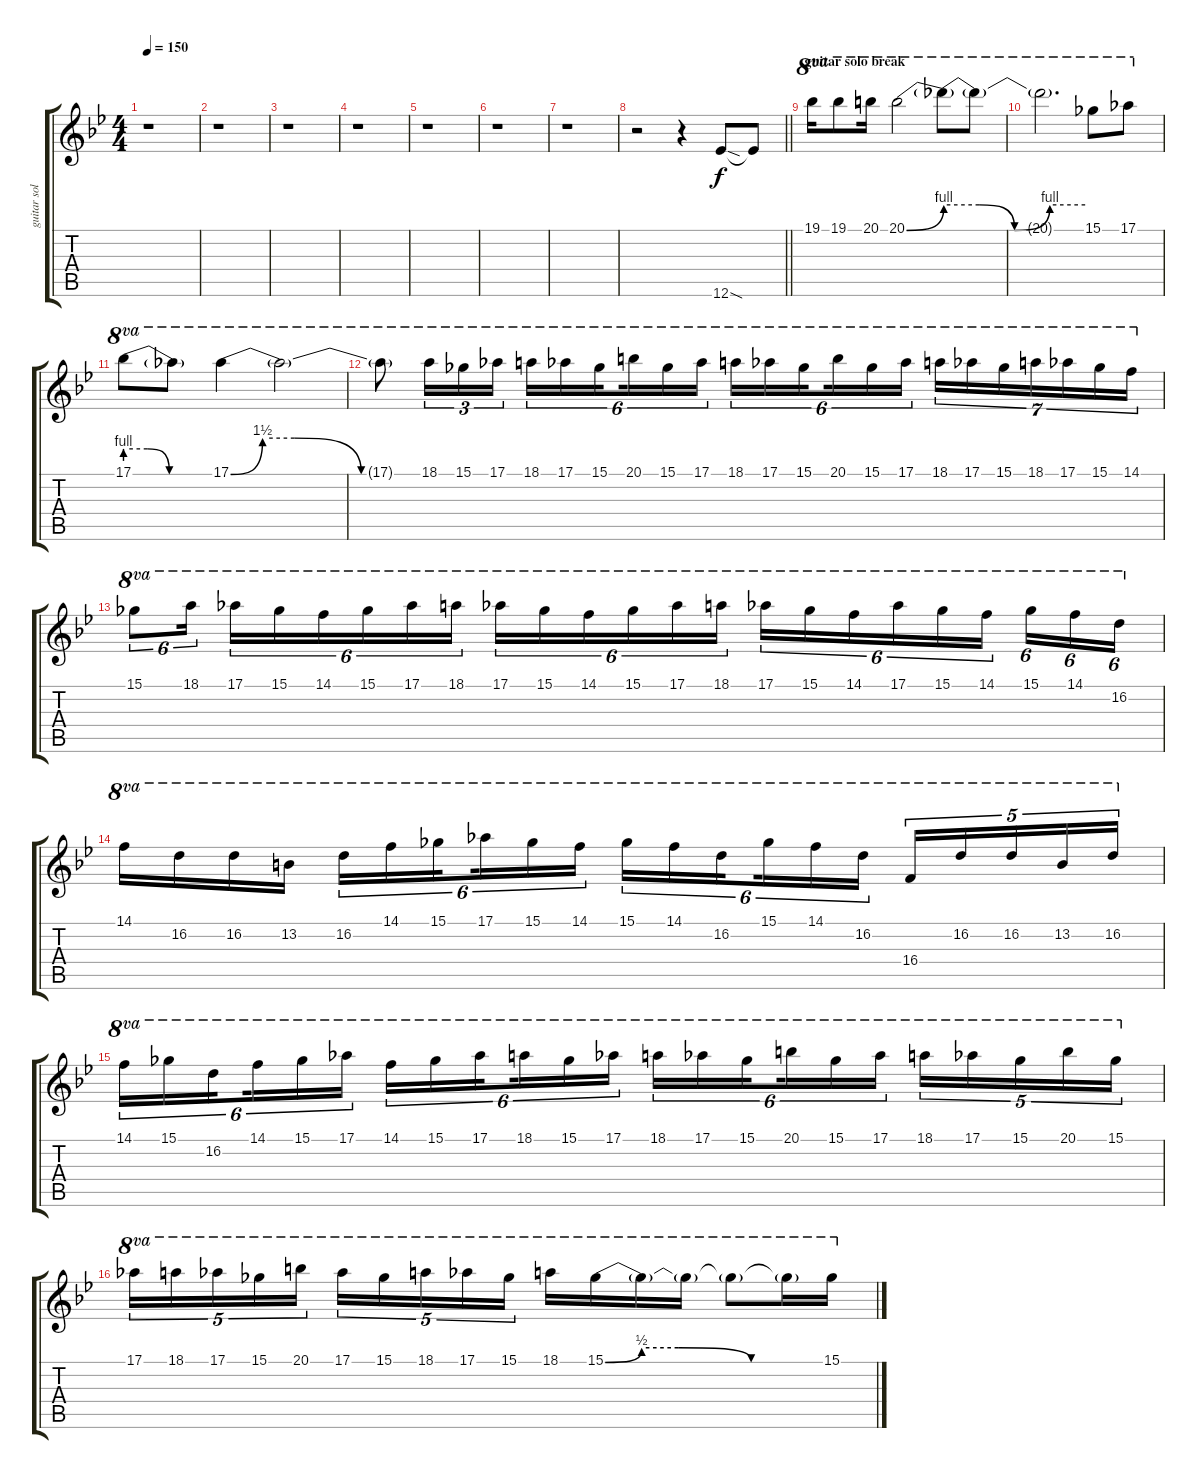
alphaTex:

\track ("guitar solo" "guitar sol") {instrument electricguitarmuted}
\staff {score tabs}
\tuning (Eb4 Bb3 Gb3 Db3 Ab2 Eb2) {hide}
\ts (4 4)
\tempo 150
\clef g2
\ks bb
r.1{dy f} |
r.1 |
r.1 |
r.1 |
r.1 |
r.1 |
r.1 |
\barLineRight lightlight
r.2 r.4 12.6{sod}.8 12.6{t}.8 |
\section ("" "guitar solo break")
19.1.16{ot 8va} 19.1.8{ot 8va} 20.1.16{ot 8va} 20.1{be (bend 0 0 60 4)}.2{ot 8va} 20.1{be (custom 0 4 15 4 30 0 45 4 60 4) t}.8{ot 8va} 20.1{t}.8{ot 8va} |
20.1{t}.2{d ot 8va} 15.1.8{ot 8va} 17.1.8{ot 8va} |
17.1{be (custom 0 4 15 4 30 0 60 0)}.8{ot 8va} 17.1{t}.8{ot 8va} 17.1{be (custom 0 0 10 6 20 6 41 0 60 0)}.4{ot 8va} 17.1{t}.2{ot 8va} |
17.1{t}.8{ot 8va} 18.1.16{tu (3 2) ot 8va} 15.1.16{tu (3 2) ot 8va} 17.1.16{tu (3 2) ot 8va} 18.1.16{tu (6 4) ot 8va} 17.1.16{tu (6 4) ot 8va} 15.1.16{tu (6 4) ot 8va beam splitsecondary} 20.1.16{tu (6 4) ot 8va} 15.1.16{tu (6 4) ot 8va} 17.1.16{tu (6 4) ot 8va} 18.1.16{tu (6 4) ot 8va} 17.1.16{tu (6 4) ot 8va} 15.1.16{tu (6 4) ot 8va beam splitsecondary} 20.1.16{tu (6 4) ot 8va} 15.1.16{tu (6 4) ot 8va} 17.1.16{tu (6 4) ot 8va} 18.1.16{tu (7 4) ot 8va} 17.1.16{tu (7 4) ot 8va} 15.1.16{tu (7 4) ot 8va} 18.1.16{tu (7 4) ot 8va} 17.1.16{tu (7 4) ot 8va} 15.1.16{tu (7 4) ot 8va} 14.1.16{tu (7 4) ot 8va} |
15.1.8{tu (6 4) ot 8va} 18.1.16{tu (6 4) ot 8va beam splitsecondary} 17.1.16{tu (6 4) ot 8va} 15.1.16{tu (6 4) ot 8va} 14.1.16{tu (6 4) ot 8va} 15.1.16{tu (6 4) ot 8va} 17.1.16{tu (6 4) ot 8va} 18.1.16{tu (6 4) ot 8va beam splitsecondary} 17.1.16{tu (6 4) ot 8va} 15.1.16{tu (6 4) ot 8va} 14.1.16{tu (6 4) ot 8va} 15.1.16{tu (6 4) ot 8va} 17.1.16{tu (6 4) ot 8va} 18.1.16{tu (6 4) ot 8va beam splitsecondary} 17.1.16{tu (6 4) ot 8va} 15.1.16{tu (6 4) ot 8va} 14.1.16{tu (6 4) ot 8va} 17.1.16{tu (6 4) ot 8va} 15.1.16{tu (6 4) ot 8va} 14.1.16{tu (6 4) ot 8va beam splitsecondary} 15.1.16{tu (6 4) ot 8va} 14.1.16{tu (6 4) ot 8va} 16.2.16{tu (6 4) ot 8va} |
14.1.16{ot 8va} 16.2.16{ot 8va} 16.2.16{ot 8va} 13.2.16{ot 8va} 16.2.16{tu (6 4) ot 8va} 14.1.16{tu (6 4) ot 8va} 15.1.16{tu (6 4) ot 8va beam splitsecondary} 17.1.16{tu (6 4) ot 8va} 15.1.16{tu (6 4) ot 8va} 14.1.16{tu (6 4) ot 8va} 15.1.16{tu (6 4) ot 8va} 14.1.16{tu (6 4) ot 8va} 16.2.16{tu (6 4) ot 8va beam splitsecondary} 15.1.16{tu (6 4) ot 8va} 14.1.16{tu (6 4) ot 8va} 16.2.16{tu (6 4) ot 8va} 16.4.16{tu (5 4) ot 8va} 16.2.16{tu (5 4) ot 8va} 16.2.16{tu (5 4) ot 8va} 13.2.16{tu (5 4) ot 8va} 16.2.16{tu (5 4) ot 8va} |
14.1.16{tu (6 4) ot 8va} 15.1.16{tu (6 4) ot 8va} 16.2.16{tu (6 4) ot 8va beam splitsecondary} 14.1.16{tu (6 4) ot 8va} 15.1.16{tu (6 4) ot 8va} 17.1.16{tu (6 4) ot 8va} 14.1.16{tu (6 4) ot 8va} 15.1.16{tu (6 4) ot 8va} 17.1.16{tu (6 4) ot 8va beam splitsecondary} 18.1.16{tu (6 4) ot 8va} 15.1.16{tu (6 4) ot 8va} 17.1.16{tu (6 4) ot 8va} 18.1.16{tu (6 4) ot 8va} 17.1.16{tu (6 4) ot 8va} 15.1.16{tu (6 4) ot 8va beam splitsecondary} 20.1.16{tu (6 4) ot 8va} 15.1.16{tu (6 4) ot 8va} 17.1.16{tu (6 4) ot 8va} 18.1.16{tu (5 4) ot 8va} 17.1.16{tu (5 4) ot 8va} 15.1.16{tu (5 4) ot 8va} 20.1.16{tu (5 4) ot 8va} 15.1.16{tu (5 4) ot 8va} |
17.1.16{tu (5 4) ot 8va} 18.1.16{tu (5 4) ot 8va} 17.1.16{tu (5 4) ot 8va} 15.1.16{tu (5 4) ot 8va} 20.1.16{tu (5 4) ot 8va} 17.1.16{tu (5 4) ot 8va} 15.1.16{tu (5 4) ot 8va} 18.1.16{tu (5 4) ot 8va} 17.1.16{tu (5 4) ot 8va} 15.1.16{tu (5 4) ot 8va} 18.1.16{ot 8va} 15.1{be (custom 0 0 10 2 20 2 40 0 60 0)}.16{ot 8va} 15.1{t}.16{ot 8va} 15.1{t}.16{ot 8va} 15.1{t}.8{ot 8va} 15.1{t}.16{ot 8va} 15.1.16{ot 8va}
